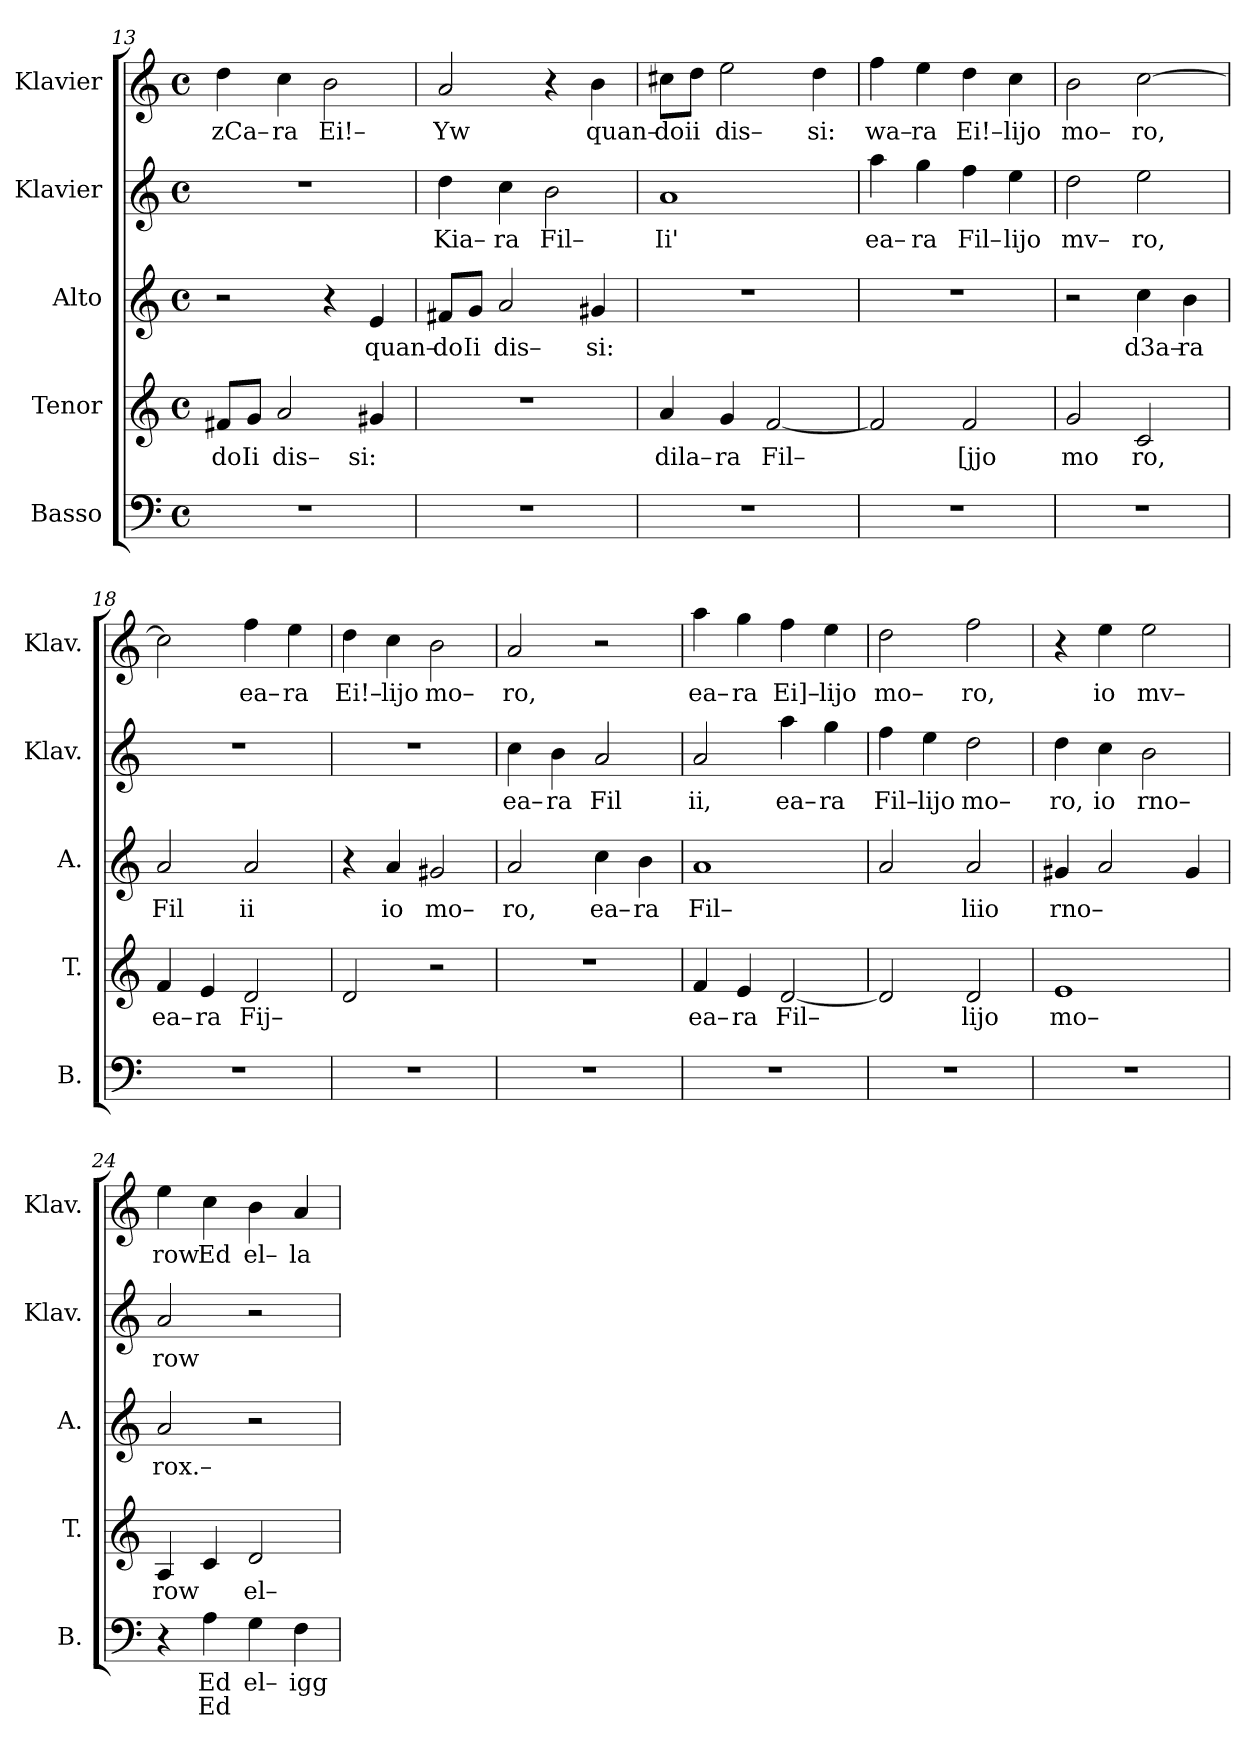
**kern	**text	**text	**kern	**text	**kern	**text	**kern	**text	**kern	**text
*part5	*part5	*part5	*part4	*part4	*part3	*part3	*part2	*part2	*part1	*part1
*staff5	*staff5	*staff5	*staff4	*staff4	*staff3	*staff3	*staff2	*staff2	*staff1	*staff1
*I"Basso	*	*	*I"Tenor	*	*I"Alto	*	*I"Klavier	*	*I"Klavier	*
*I'B.	*	*	*I'T.	*	*I'A.	*	*I'Klav.	*	*I'Klav.	*
*clefF4	*	*	*clefG2	*	*clefG2	*	*clefG2	*	*clefG2	*
*k[]	*	*	*k[]	*	*k[]	*	*k[]	*	*k[]	*
*M4/4	*	*	*M4/4	*	*M4/4	*	*M4/4	*	*M4/4	*
*met(c)	*	*	*met(c)	*	*met(c)	*	*met(c)	*	*met(c)	*
=13	=13	=13	=13	=13	=13	=13	=13	=13	=13	=13
!	!	!	!	!LO:LY:b	!	!	!	!	!	!LO:LY:b
1r	.	.	8f#X/L	do	2r	.	1r	.	4dd\	zCa–
!	!	!	!	!LO:LY:b	!	!	!	!	!	!
.	.	.	8g/J	Ii	.	.	.	.	.	.
!	!	!	!	!LO:LY:b	!	!	!	!	!	!LO:LY:b
.	.	.	2a/	dis–	.	.	.	.	4cc\	ra
!	!	!	!	!	!	!	!	!	!	!LO:LY:b
.	.	.	.	.	4r	.	.	.	2b\	Ei!–
!	!	!	!	!LO:LY:b	!	!LO:LY:b	!	!	!	!
.	.	.	4g#X/	si:	4e/	quan–	.	.	.	.
=14	=14	=14	=14	=14	=14	=14	=14	=14	=14	=14
!	!	!	!	!	!	!LO:LY:b	!	!LO:LY:b	!	!LO:LY:b
1r	.	.	1r	.	8f#X/L	do	4dd\	Kia–	2a/	Yw
!	!	!	!	!	!	!LO:LY:b	!	!	!	!
.	.	.	.	.	8g/J	Ii	.	.	.	.
!	!	!	!	!	!	!LO:LY:b	!	!LO:LY:b	!	!
.	.	.	.	.	2a/	dis–	4cc\	ra	.	.
!	!	!	!	!	!	!	!	!LO:LY:b	!	!
.	.	.	.	.	.	.	2b\	Fil–	4r	.
!	!	!	!	!	!	!LO:LY:b	!	!	!	!LO:LY:b
.	.	.	.	.	4g#X/	si:	.	.	4b\	quan–
=15	=15	=15	=15	=15	=15	=15	=15	=15	=15	=15
!	!	!	!	!LO:LY:b	!	!	!	!LO:LY:b	!	!LO:LY:b
1r	.	.	4a/	dila–	1r	.	1a	Ii'	8cc#X\L	do
!	!	!	!	!	!	!	!	!	!	!LO:LY:b
.	.	.	.	.	.	.	.	.	8dd\J	ii
!	!	!	!	!LO:LY:b	!	!	!	!	!	!LO:LY:b
.	.	.	4g/	ra	.	.	.	.	2ee\	dis–
!	!	!	!	!LO:LY:b	!	!	!	!	!	!
.	.	.	[2f/	Fil–	.	.	.	.	.	.
!	!	!	!	!	!	!	!	!	!	!LO:LY:b
.	.	.	.	.	.	.	.	.	4dd\	si:
=16	=16	=16	=16	=16	=16	=16	=16	=16	=16	=16
!	!	!	!	!	!	!	!	!LO:LY:b	!	!LO:LY:b
1r	.	.	2f/]	.	1r	.	4aa\	ea–	4ff\	wa–
!	!	!	!	!	!	!	!	!LO:LY:b	!	!LO:LY:b
.	.	.	.	.	.	.	4gg\	ra	4ee\	ra
!	!	!	!	!LO:LY:b	!	!	!	!LO:LY:b	!	!LO:LY:b
.	.	.	2f/	[jjo	.	.	4ff\	Fil–	4dd\	Ei!–
!	!	!	!	!	!	!	!	!LO:LY:b	!	!LO:LY:b
.	.	.	.	.	.	.	4ee\	lijo	4cc\	lijo
=17	=17	=17	=17	=17	=17	=17	=17	=17	=17	=17
!	!	!	!	!LO:LY:b	!	!	!	!LO:LY:b	!	!LO:LY:b
1r	.	.	2g/	mo	2r	.	2dd\	mv–	2b\	mo–
!	!	!	!	!LO:LY:b	!	!LO:LY:b	!	!LO:LY:b	!	!LO:LY:b
.	.	.	2c/	ro,	4cc\	d3a–	2ee\	ro,	[2cc\	ro,
!	!	!	!	!	!	!LO:LY:b	!	!	!	!
.	.	.	.	.	4b\	ra	.	.	.	.
=18	=18	=18	=18	=18	=18	=18	=18	=18	=18	=18
!	!	!	!	!LO:LY:b	!	!LO:LY:b	!	!	!	!
1r	.	.	4f/	ea–	2a/	Fil	1r	.	2cc\]	.
!	!	!	!	!LO:LY:b	!	!	!	!	!	!
.	.	.	4e/	ra	.	.	.	.	.	.
!	!	!	!	!LO:LY:b	!	!LO:LY:b	!	!	!	!LO:LY:b
.	.	.	2d/	Fij–	2a/	ii	.	.	4ff\	ea–
!	!	!	!	!	!	!	!	!	!	!LO:LY:b
.	.	.	.	.	.	.	.	.	4ee\	ra
=19	=19	=19	=19	=19	=19	=19	=19	=19	=19	=19
!	!	!	!	!	!	!	!	!	!	!LO:LY:b
1r	.	.	2d/	.	4r	.	1r	.	4dd\	Ei!–
!	!	!	!	!	!	!LO:LY:b	!	!	!	!LO:LY:b
.	.	.	.	.	4a/	io	.	.	4cc\	lijo
!	!	!	!	!	!	!LO:LY:b	!	!	!	!LO:LY:b
.	.	.	2r	.	2g#X/	mo–	.	.	2b\	mo–
=20	=20	=20	=20	=20	=20	=20	=20	=20	=20	=20
!	!	!	!	!	!	!LO:LY:b	!	!LO:LY:b	!	!LO:LY:b
1r	.	.	1r	.	2a/	ro,	4cc\	ea–	2a/	ro,
!	!	!	!	!	!	!	!	!LO:LY:b	!	!
.	.	.	.	.	.	.	4b\	ra	.	.
!	!	!	!	!	!	!LO:LY:b	!	!LO:LY:b	!	!
.	.	.	.	.	4cc\	ea–	2a/	Fil	2r	.
!	!	!	!	!	!	!LO:LY:b	!	!	!	!
.	.	.	.	.	4b\	ra	.	.	.	.
=21	=21	=21	=21	=21	=21	=21	=21	=21	=21	=21
!	!	!	!	!LO:LY:b	!	!LO:LY:b	!	!LO:LY:b	!	!LO:LY:b
1r	.	.	4f/	ea–	1a	Fil–	2a/	ii,	4aa\	ea–
!	!	!	!	!LO:LY:b	!	!	!	!	!	!LO:LY:b
.	.	.	4e/	ra	.	.	.	.	4gg\	ra
!	!	!	!	!LO:LY:b	!	!	!	!LO:LY:b	!	!LO:LY:b
.	.	.	[2d/	Fil–	.	.	4aa\	ea–	4ff\	Ei]–
!	!	!	!	!	!	!	!	!LO:LY:b	!	!LO:LY:b
.	.	.	.	.	.	.	4gg\	ra	4ee\	lijo
=22	=22	=22	=22	=22	=22	=22	=22	=22	=22	=22
!	!	!	!	!	!	!	!	!LO:LY:b	!	!LO:LY:b
1r	.	.	2d/]	.	2a/	.	4ff\	Fil–	2dd\	mo–
!	!	!	!	!	!	!	!	!LO:LY:b	!	!
.	.	.	.	.	.	.	4ee\	lijo	.	.
!	!	!	!	!LO:LY:b	!	!LO:LY:b	!	!LO:LY:b	!	!LO:LY:b
.	.	.	2d/	lijo	2a/	liio	2dd\	mo–	2ff\	ro,
=23	=23	=23	=23	=23	=23	=23	=23	=23	=23	=23
!	!	!	!	!LO:LY:b	!	!LO:LY:b	!	!LO:LY:b	!	!
1r	.	.	1e	mo–	4g#X/	rno–	4dd\	ro,	4r	.
!	!	!	!	!	!	!	!	!LO:LY:b	!	!LO:LY:b
.	.	.	.	.	2a/	.	4cc\	io	4ee\	io
!	!	!	!	!	!	!	!	!LO:LY:b	!	!LO:LY:b
.	.	.	.	.	.	.	2b\	rno–	2ee\	mv–
.	.	.	.	.	4g#/	.	.	.	.	.
=24	=24	=24	=24	=24	=24	=24	=24	=24	=24	=24
!	!	!	!	!LO:LY:b	!	!LO:LY:b	!	!LO:LY:b	!	!LO:LY:b
4r	.	.	4A/	row	2a/	rox.–	2a/	row	4ee\	row
!	!LO:LY:b	!LO:LY:b	!	!	!	!	!	!	!	!LO:LY:b
4A\	Ed	Ed	4c/	.	.	.	.	.	4cc\	Ed
!	!LO:LY:b	!	!	!LO:LY:b	!	!	!	!	!	!LO:LY:b
4G\	el–	.	2d/	el–	2r	.	2r	.	4b\	el–
!	!LO:LY:b	!	!	!	!	!	!	!	!	!LO:LY:b
4F\	igg	.	.	.	.	.	.	.	4a/	la
=	=	=	=	=	=	=	=	=	=	=
*-	*-	*-	*-	*-	*-	*-	*-	*-	*-	*-
